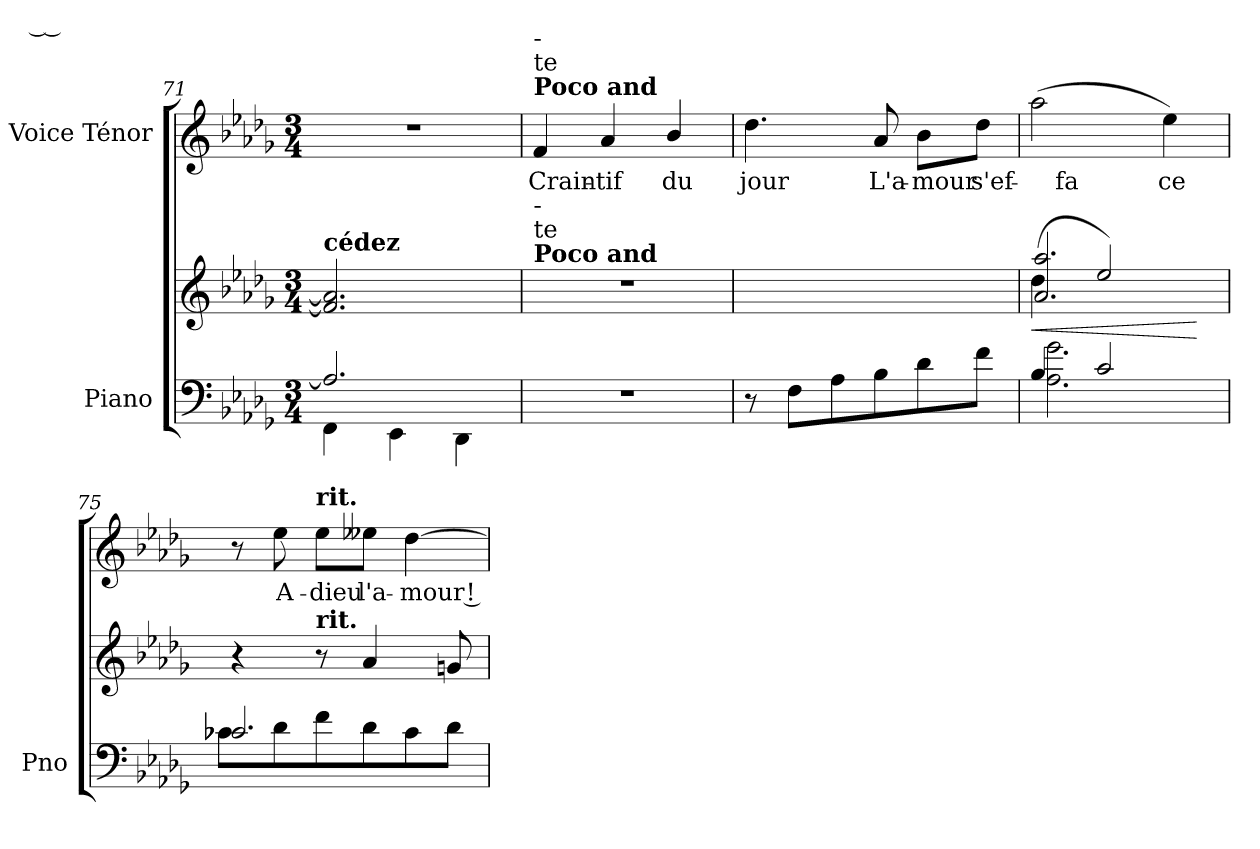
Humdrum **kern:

**kern	**kern	**dynam	**kern	**text
*part2	*part2	*part2	*part1	*part1
*staff3	*staff2	*staff2/3	*staff1	*staff1
*I"Piano	*	*	*I"Voice Ténor	*
*I'Pno	*	*	*	*
*clefF4	*clefG2	*	*clefG2	*
*k[b-e-a-d-g-]	*k[b-e-a-d-g-]	*	*k[b-e-a-d-g-]	*
*M3/4	*M3/4	*	*M3/4	*
=71	=71	=71	=71	=71
*^	*	*	*	*
!	!	!LO:TX:a:B:t=cédez	!	!	!
4FF\	2.A-/]	2.f/] 2.a-/]	.	2.r	.
4EE-\	.	.	.	.	.
4DD-\	.	.	.	.	.
*v	*v	*	*	*	*
=72	=72	=72	=72	=72
!	!	!	!LO:TX:a:B:t=Poco and	!
!	!	!	!LO:TX:a:t=te	!
!	!	!	!LO:TX:a:t=-	!
!	!LO:TX:a:B:t=Poco and	!	!	!
!	!LO:TX:a:t=te	!	!	!
!	!LO:TX:a:t=-	!	!	!
!	!	!	!	!LO:LY:b
2.r	2.r	.	4f/	Crain-
!	!	!	!	!LO:LY:b
.	.	.	4a-/	-tif
!	!	!	!	!LO:LY:b
.	.	.	4b-/	du
=73	=73	=73	=73	=73
!	!	!	!	!LO:LY:b
8r	2.ryy	.	4.dd-\	jour
8F\L	.	.	.	.
8A-\	.	.	.	.
!	!	!	!	!LO:LY:b
8B-\	.	.	8a-/	L'a-
!	!	!	!	!LO:LY:b
8d-\	.	.	8b-\L	-mour
!	!	!	!	!LO:LY:b
8f\J	.	.	8dd-\J	s'ef-
!!LO:LB:g=z
=74	=74	=74	=74	=74
*^	*	*	*	*
!	!	!	!LO:HP:b	!	!LO:LY:b
*	*	*^	*	*	*
4B-/	2.A-\ 2.g-\	(>4dd-\	2.a-/ 2.aa-/	<	(>2aa-\	-_ fa
2c/	.	2ee-/)	.	.	.	.
!	!	!	!	!	!	!LO:LY:b
.	.	.	.	.	4ee-\)	-ce
*v	*v	*	*	*	*	*
*	*v	*v	*	*	*
.	.	[	.	.
=75	=75	=75	=75	=75
*^	*	*	*	*
2.c-X/	8c-\L	4r	.	8r	.
!	!	!	!	!	!LO:LY:b
.	8d-\	.	.	8ee-\	A-
!	!	!	!	!LO:TX:a:B:t=rit.	!
!	!	!LO:TX:a:B:t=rit.	!	!	!
!	!	!	!	!	!LO:LY:b
.	8f\	8r	.	8ee-\L	-dieu
!	!	!	!	!	!LO:LY:b
.	8d-\	4a-/	.	8ee--X\J	l'a-
!	!	!	!	!	!LO:LY:b
.	8c-\	.	.	[4dd-\	-mour !
.	8d-\J	8gn/	.	.	.
*v	*v	*	*	*	*
=	=	=	=	=
*-	*-	*-	*-	*-
